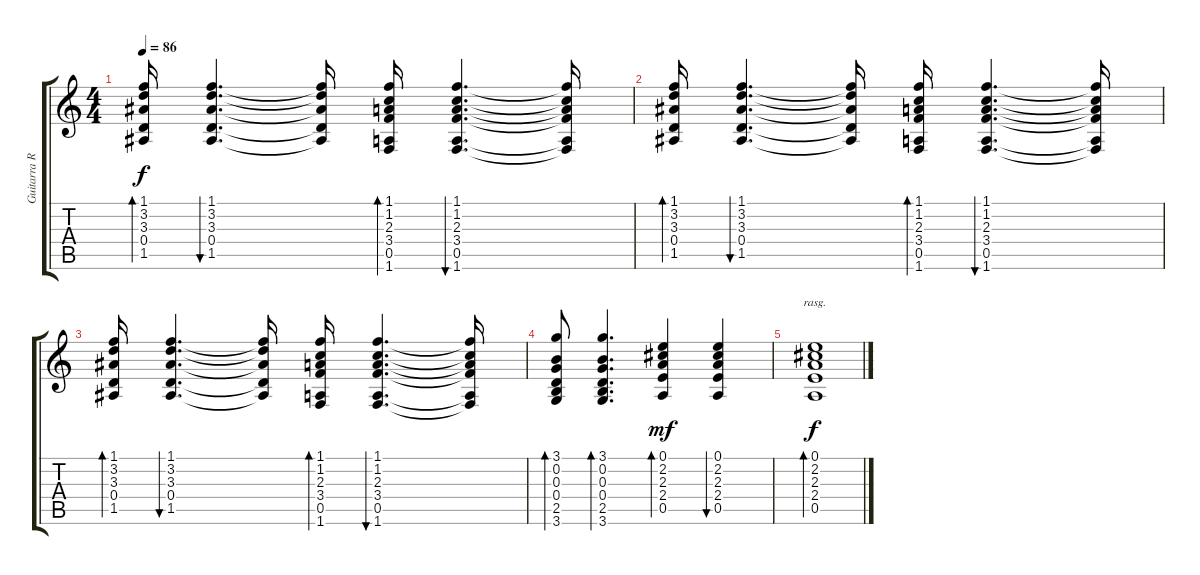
\track ("Guitarra Rítmica" "Guitarra R") {instrument electricguitarclean}
\staff {score tabs}
\tuning (E4 B3 G3 D3 A2 E2) {hide}
\ts (4 4)
\tempo 86
\clef g2
\ks c
(1.1 3.2 3.3 0.4 1.5).16{bd 30 dy f volume 13} (1.1 3.2 3.3 0.4 1.5).4{d bu 30} (1.1{t} 3.2{t} 3.3{t} 0.4{t} 1.5{t}).16 (1.1 1.2 2.3 3.4 0.5 1.6).16{bd 30} (1.1 1.2 2.3 3.4 0.5 1.6).4{d bu 30} (1.1{t} 1.2{t} 2.3{t} 3.4{t} 0.5{t} 1.6{t}).16 |
(1.1 3.2 3.3 0.4 1.5).16{bd 30 volume 13} (1.1 3.2 3.3 0.4 1.5).4{d bu 30} (1.1{t} 3.2{t} 3.3{t} 0.4{t} 1.5{t}).16 (1.1 1.2 2.3 3.4 0.5 1.6).16{bd 30} (1.1 1.2 2.3 3.4 0.5 1.6).4{d bu 30} (1.1{t} 1.2{t} 2.3{t} 3.4{t} 0.5{t} 1.6{t}).16 |
(1.1 3.2 3.3 0.4 1.5).16{bd 30 volume 13} (1.1 3.2 3.3 0.4 1.5).4{d bu 30} (1.1{t} 3.2{t} 3.3{t} 0.4{t} 1.5{t}).16 (1.1 1.2 2.3 3.4 0.5 1.6).16{bd 30} (1.1 1.2 2.3 3.4 0.5 1.6).4{d bu 30} (1.1{t} 1.2{t} 2.3{t} 3.4{t} 0.5{t} 1.6{t}).16 |
(3.1 0.2 0.3 0.4 2.5 3.6).8{bd 30 volume 13} (3.1 0.2 0.3 0.4 2.5 3.6).4{d bd 30} (0.1 2.2 2.3 2.4 0.5).4{bd 30 dy mf} (0.1 2.2 2.3 2.4 0.5).4{bu 60} |
(0.1 2.2 2.3 2.4 0.5).1{bd 120 rasg ii dy f}
